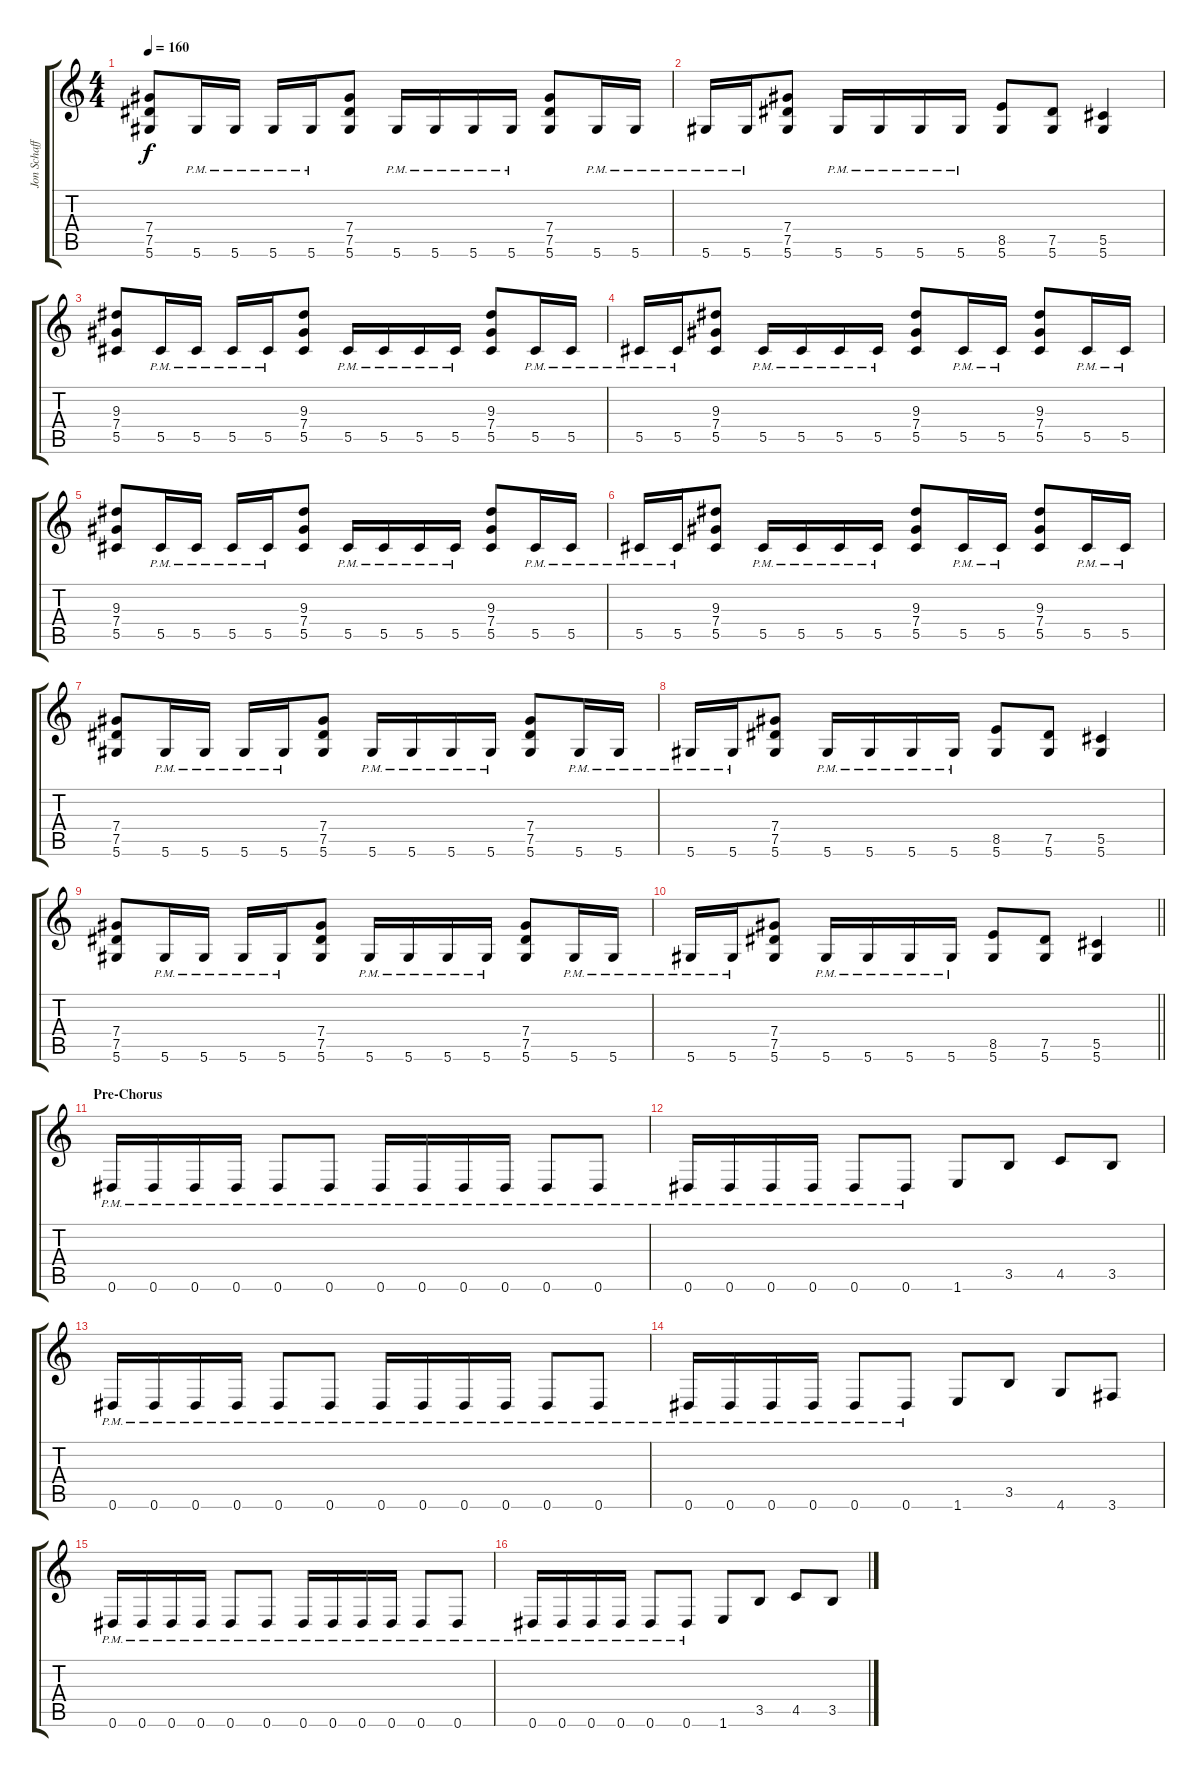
\track ("Jon Schaffer" "Jon Schaff") {instrument distortionguitar}
\staff {score tabs}
\tuning (Eb4 Bb3 Gb3 Db3 Ab2 Eb2) {hide}
\ts (4 4)
\tempo 160
\clef g2
\ks c
(7.4 7.5 5.6).8{dy f} 5.6{pm}.16 5.6{pm}.16 5.6{pm}.16 5.6{pm}.16 (7.4 7.5 5.6).8 5.6{pm}.16 5.6{pm}.16 5.6{pm}.16 5.6{pm}.16 (7.4 7.5 5.6).8 5.6{pm}.16 5.6{pm}.16 |
5.6{pm}.16 5.6{pm}.16 (7.4 7.5 5.6).8 5.6{pm}.16 5.6{pm}.16 5.6{pm}.16 5.6{pm}.16 (8.5 5.6).8 (7.5 5.6).8 (5.5 5.6).4 |
(9.3 7.4 5.5).8 5.5{pm}.16 5.5{pm}.16 5.5{pm}.16 5.5{pm}.16 (9.3 7.4 5.5).8 5.5{pm}.16 5.5{pm}.16 5.5{pm}.16 5.5{pm}.16 (9.3 7.4 5.5).8 5.5{pm}.16 5.5{pm}.16 |
5.5{pm}.16 5.5{pm}.16 (9.3 7.4 5.5).8 5.5{pm}.16 5.5{pm}.16 5.5{pm}.16 5.5{pm}.16 (9.3 7.4 5.5).8 5.5{pm}.16 5.5{pm}.16 (9.3 7.4 5.5).8 5.5{pm}.16 5.5{pm}.16 |
(9.3 7.4 5.5).8 5.5{pm}.16 5.5{pm}.16 5.5{pm}.16 5.5{pm}.16 (9.3 7.4 5.5).8 5.5{pm}.16 5.5{pm}.16 5.5{pm}.16 5.5{pm}.16 (9.3 7.4 5.5).8 5.5{pm}.16 5.5{pm}.16 |
5.5{pm}.16 5.5{pm}.16 (9.3 7.4 5.5).8 5.5{pm}.16 5.5{pm}.16 5.5{pm}.16 5.5{pm}.16 (9.3 7.4 5.5).8 5.5{pm}.16 5.5{pm}.16 (9.3 7.4 5.5).8 5.5{pm}.16 5.5{pm}.16 |
(7.4 7.5 5.6).8 5.6{pm}.16 5.6{pm}.16 5.6{pm}.16 5.6{pm}.16 (7.4 7.5 5.6).8 5.6{pm}.16 5.6{pm}.16 5.6{pm}.16 5.6{pm}.16 (7.4 7.5 5.6).8 5.6{pm}.16 5.6{pm}.16 |
5.6{pm}.16 5.6{pm}.16 (7.4 7.5 5.6).8 5.6{pm}.16 5.6{pm}.16 5.6{pm}.16 5.6{pm}.16 (8.5 5.6).8 (7.5 5.6).8 (5.5 5.6).4 |
(7.4 7.5 5.6).8 5.6{pm}.16 5.6{pm}.16 5.6{pm}.16 5.6{pm}.16 (7.4 7.5 5.6).8 5.6{pm}.16 5.6{pm}.16 5.6{pm}.16 5.6{pm}.16 (7.4 7.5 5.6).8 5.6{pm}.16 5.6{pm}.16 |
\barLineRight lightlight
5.6{pm}.16 5.6{pm}.16 (7.4 7.5 5.6).8 5.6{pm}.16 5.6{pm}.16 5.6{pm}.16 5.6{pm}.16 (8.5 5.6).8 (7.5 5.6).8 (5.5 5.6).4 |
\section ("" "Pre-Chorus")
0.6{pm}.16 0.6{pm}.16 0.6{pm}.16 0.6{pm}.16 0.6{pm}.8 0.6{pm}.8 0.6{pm}.16 0.6{pm}.16 0.6{pm}.16 0.6{pm}.16 0.6{pm}.8 0.6{pm}.8 |
0.6{pm}.16 0.6{pm}.16 0.6{pm}.16 0.6{pm}.16 0.6{pm}.8 0.6{pm}.8 1.6.8 3.5.8 4.5.8 3.5.8 |
0.6{pm}.16 0.6{pm}.16 0.6{pm}.16 0.6{pm}.16 0.6{pm}.8 0.6{pm}.8 0.6{pm}.16 0.6{pm}.16 0.6{pm}.16 0.6{pm}.16 0.6{pm}.8 0.6{pm}.8 |
0.6{pm}.16 0.6{pm}.16 0.6{pm}.16 0.6{pm}.16 0.6{pm}.8 0.6{pm}.8 1.6.8 3.5.8 4.6.8 3.6.8 |
0.6{pm}.16 0.6{pm}.16 0.6{pm}.16 0.6{pm}.16 0.6{pm}.8 0.6{pm}.8 0.6{pm}.16 0.6{pm}.16 0.6{pm}.16 0.6{pm}.16 0.6{pm}.8 0.6{pm}.8 |
0.6{pm}.16 0.6{pm}.16 0.6{pm}.16 0.6{pm}.16 0.6{pm}.8 0.6{pm}.8 1.6.8 3.5.8 4.5.8 3.5.8
